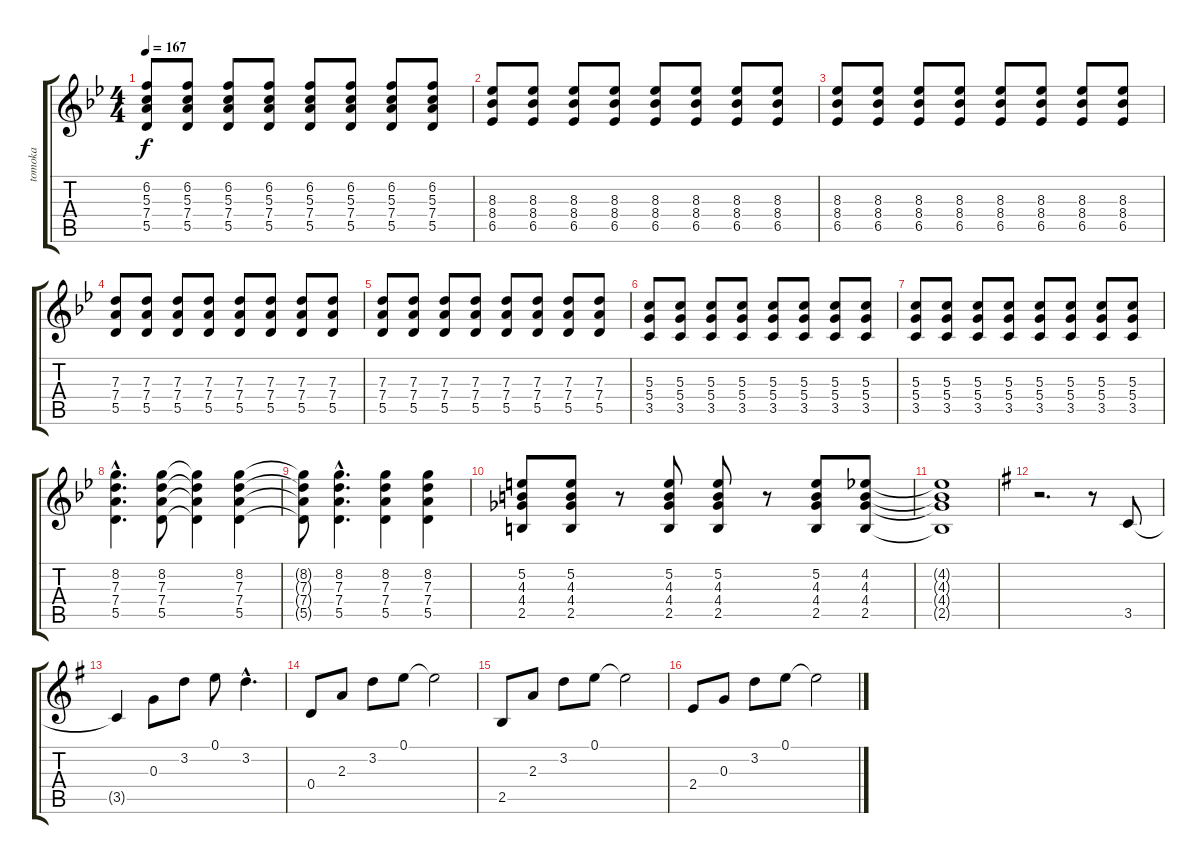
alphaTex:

\track ("tomoka" "tomoka") {instrument distortionguitar}
\staff {score tabs}
\tuning (E4 B3 G3 D3 A2 E2) {hide}
\ts (4 4)
\tempo 167
\clef g2
\ks gminor
(6.2 5.3 7.4 5.5).8{dy f} (6.2 5.3 7.4 5.5).8 (6.2 5.3 7.4 5.5).8 (6.2 5.3 7.4 5.5).8 (6.2 5.3 7.4 5.5).8 (6.2 5.3 7.4 5.5).8 (6.2 5.3 7.4 5.5).8 (6.2 5.3 7.4 5.5).8 |
(8.3 8.4 6.5).8 (8.3 8.4 6.5).8 (8.3 8.4 6.5).8 (8.3 8.4 6.5).8 (8.3 8.4 6.5).8 (8.3 8.4 6.5).8 (8.3 8.4 6.5).8 (8.3 8.4 6.5).8 |
(8.3 8.4 6.5).8 (8.3 8.4 6.5).8 (8.3 8.4 6.5).8 (8.3 8.4 6.5).8 (8.3 8.4 6.5).8 (8.3 8.4 6.5).8 (8.3 8.4 6.5).8 (8.3 8.4 6.5).8 |
(7.3 7.4 5.5).8 (7.3 7.4 5.5).8 (7.3 7.4 5.5).8 (7.3 7.4 5.5).8 (7.3 7.4 5.5).8 (7.3 7.4 5.5).8 (7.3 7.4 5.5).8 (7.3 7.4 5.5).8 |
(7.3 7.4 5.5).8 (7.3 7.4 5.5).8 (7.3 7.4 5.5).8 (7.3 7.4 5.5).8 (7.3 7.4 5.5).8 (7.3 7.4 5.5).8 (7.3 7.4 5.5).8 (7.3 7.4 5.5).8 |
(5.3 5.4 3.5).8 (5.3 5.4 3.5).8 (5.3 5.4 3.5).8 (5.3 5.4 3.5).8 (5.3 5.4 3.5).8 (5.3 5.4 3.5).8 (5.3 5.4 3.5).8 (5.3 5.4 3.5).8 |
(5.3 5.4 3.5).8 (5.3 5.4 3.5).8 (5.3 5.4 3.5).8 (5.3 5.4 3.5).8 (5.3 5.4 3.5).8 (5.3 5.4 3.5).8 (5.3 5.4 3.5).8 (5.3 5.4 3.5).8 |
(8.2{hac} 7.3{hac} 7.4{hac} 5.5{hac}).4{d} (8.2 7.3 7.4 5.5).8 (8.2{t} 7.3{t} 7.4{t} 5.5{t}).4 (8.2 7.3 7.4 5.5).4 |
(8.2{t} 7.3{t} 7.4{t} 5.5{t}).8 (8.2{hac} 7.3{hac} 7.4{hac} 5.5{hac}).4{d} (8.2 7.3 7.4 5.5).4 (8.2 7.3 7.4 5.5).4 |
(5.2 4.3 4.4 2.5).8 (5.2 4.3 4.4 2.5).8 r.8 (5.2 4.3 4.4 2.5).8 (5.2 4.3 4.4 2.5).8 r.8 (5.2 4.3 4.4 2.5).8 (4.2 4.3 4.4 2.5).8 |
(4.2{t} 4.3{t} 4.4{t} 2.5{t}).1 |
\ks eminor
r.2{d} r.8 3.5.8 |
3.5{t}.4 0.3.8 3.2.8 0.1.8 3.2{hac}.4{d} |
0.4.8 2.3.8 3.2.8 0.1.8 0.1{t}.2 |
2.5.8 2.3.8 3.2.8 0.1.8 0.1{t}.2 |
2.4.8 0.3.8 3.2.8 0.1.8 0.1{t}.2
